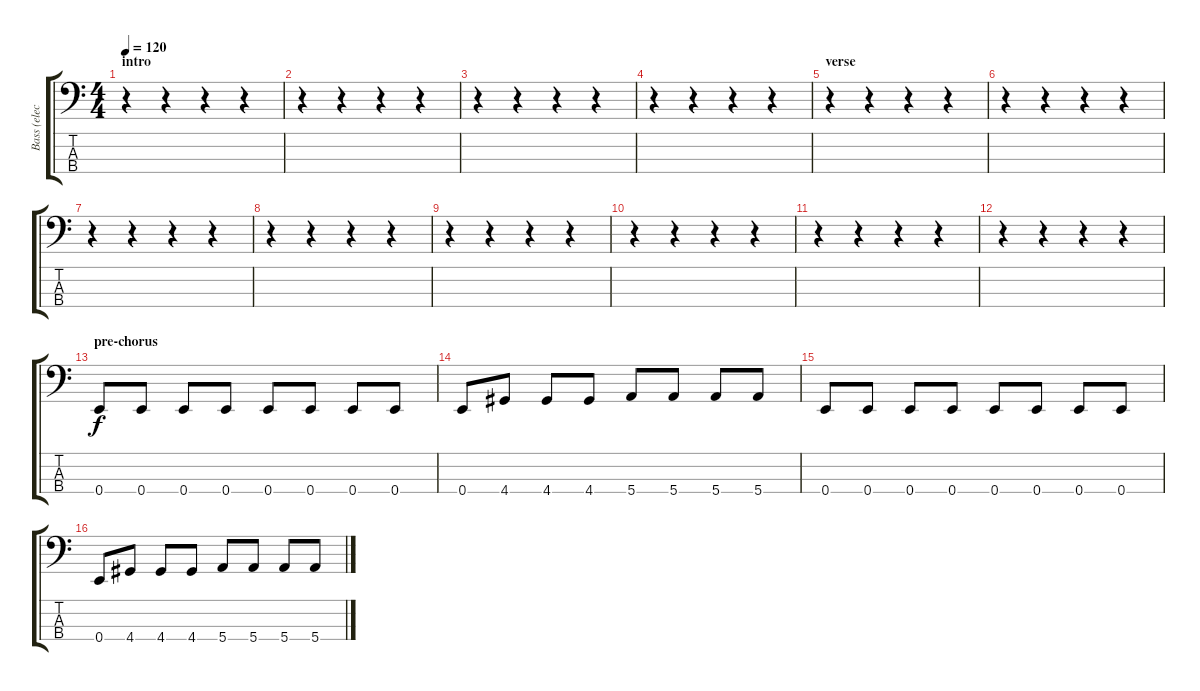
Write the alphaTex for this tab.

\track ("Bass (electric/finger)" "Bass (elec") {instrument electricbassfinger}
\staff {score tabs}
\tuning (G2 D2 A1 E1) {hide}
\ts (4 4)
\section ("" "intro")
\tempo 120
\clef f4
\ks c
r.4{dy f instrument electricbassfinger} r.4 r.4 r.4 |
r.4 r.4 r.4 r.4 |
r.4 r.4 r.4 r.4 |
r.4 r.4 r.4 r.4 |
\section ("" "verse")
r.4 r.4 r.4 r.4 |
r.4 r.4 r.4 r.4 |
r.4 r.4 r.4 r.4 |
r.4 r.4 r.4 r.4 |
r.4 r.4 r.4 r.4 |
r.4 r.4 r.4 r.4 |
r.4 r.4 r.4 r.4 |
r.4 r.4 r.4 r.4 |
\section ("" "pre-chorus")
0.4.8 0.4.8 0.4.8 0.4.8 0.4.8 0.4.8 0.4.8 0.4.8 |
0.4.8 4.4.8 4.4.8 4.4.8 5.4.8 5.4.8 5.4.8 5.4.8 |
0.4.8 0.4.8 0.4.8 0.4.8 0.4.8 0.4.8 0.4.8 0.4.8 |
0.4.8 4.4.8 4.4.8 4.4.8 5.4.8 5.4.8 5.4.8 5.4.8
